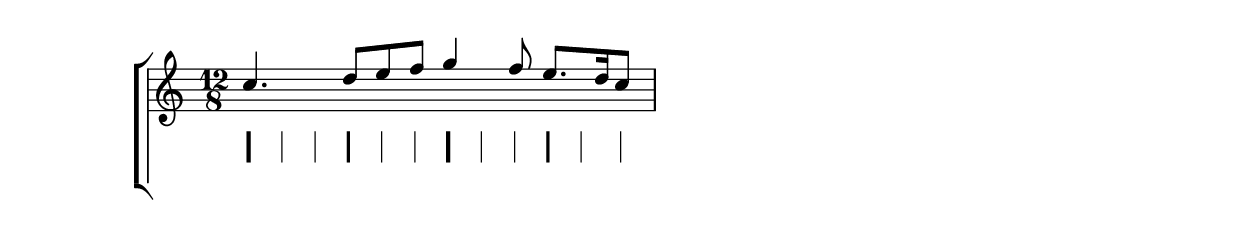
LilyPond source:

%% DO NOT EDIT this file manually; it is automatically
%% generated from LSR http://lsr.dsi.unimi.it
%% Make any changes in LSR itself, or in Documentation/snippets/new/ ,
%% and then run scripts/auxiliar/makelsr.py
%%
%% This file is in the public domain.
\version "2.17.11"

\header {
  lsrtags = "editorial-annotations"

  texidoc = "
Regular vertical lines can be drawn between staves to show note
synchronization; however, in case of monophonic music, you may want to
make the second stave invisible, and make the lines shorter like in
this snippet.

"
  doctitle = "Grid lines: emphasizing rhythms and notes synchronization"
} % begin verbatim


\score {
  \new ChoirStaff {
    \relative c'' <<
      \new Staff {
        \time 12/8
        \stemUp
        c4. d8 e8 f g4 f8 e8. d16 c8
      }
      \new Staff {
        % hides staff and notes so that only the grid lines are visible
        \hideNotes
        \override Staff.BarLine.transparent = ##t
        \override Staff.StaffSymbol.line-count = #0
        \override Staff.TimeSignature.transparent = ##t
        \override Staff.Clef.transparent = ##t

        % dummy notes to force regular note spacing
        \once  \override Score.GridLine.thickness = #4.0
        c8 c c
        \once  \override Score.GridLine.thickness = #3.0
        c8 c c
        \once  \override Score.GridLine.thickness = #4.0
        c8 c c
        \once  \override Score.GridLine.thickness = #3.0
        c8 c c
      }
    >>
  }
  \layout {
    \context {
      \Score
      \consists "Grid_line_span_engraver"
      % center grid lines horizontally below note heads
      \override NoteColumn.X-offset = #-0.5
    }
    \context {
      \Staff
      \consists "Grid_point_engraver"
      gridInterval = #(ly:make-moment 1/8)
      % set line length and positioning:
      % two staff spaces above center line on hidden staff
      % to four spaces below center line on visible staff
      \override GridPoint.Y-extent = #'(2 . -4)
    }
    ragged-right = ##t
  }
}
